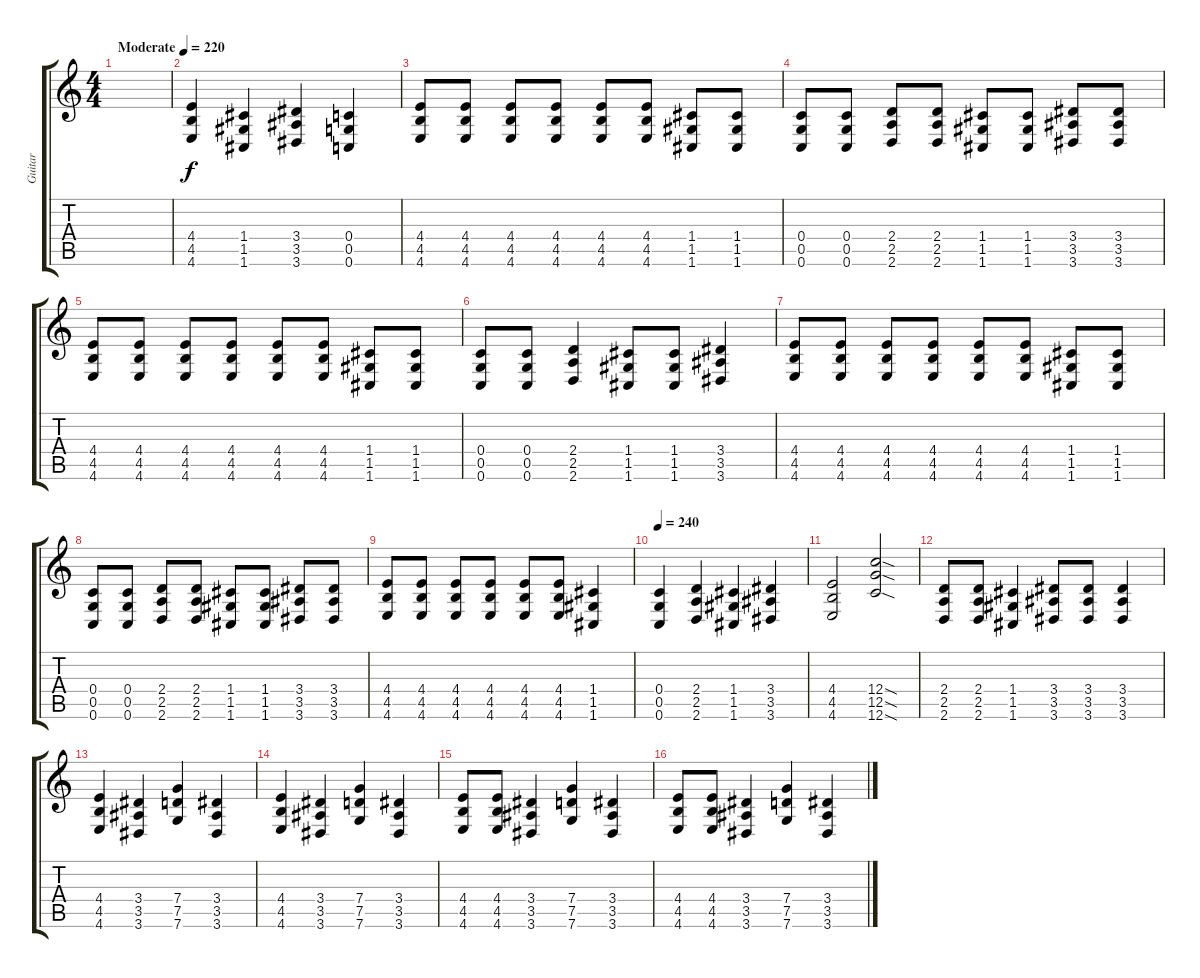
\track ("Guitar" "Guitar") {instrument distortionguitar}
\staff {score tabs}
\tuning (D4 A3 F3 C3 G2 C2) {hide}
\ts (4 4)
\tempo (220 "Moderate")
\clef g2
\ks c
|
(4.4 4.5 4.6).4 (1.4 1.5 1.6).4 (3.4 3.5 3.6).4 (0.4 0.5 0.6).4 |
(4.4 4.5 4.6).8 (4.4 4.5 4.6).8 (4.4 4.5 4.6).8 (4.4 4.5 4.6).8 (4.4 4.5 4.6).8 (4.4 4.5 4.6).8 (1.4 1.5 1.6).8 (1.4 1.5 1.6).8 |
(0.4 0.5 0.6).8 (0.4 0.5 0.6).8 (2.4 2.5 2.6).8 (2.4 2.5 2.6).8 (1.4 1.5 1.6).8 (1.4 1.5 1.6).8 (3.4 3.5 3.6).8 (3.4 3.5 3.6).8 |
(4.4 4.5 4.6).8 (4.4 4.5 4.6).8 (4.4 4.5 4.6).8 (4.4 4.5 4.6).8 (4.4 4.5 4.6).8 (4.4 4.5 4.6).8 (1.4 1.5 1.6).8 (1.4 1.5 1.6).8 |
(0.4 0.5 0.6).8 (0.4 0.5 0.6).8 (2.4 2.5 2.6).4 (1.4 1.5 1.6).8 (1.4 1.5 1.6).8 (3.4 3.5 3.6).4 |
(4.4 4.5 4.6).8 (4.4 4.5 4.6).8 (4.4 4.5 4.6).8 (4.4 4.5 4.6).8 (4.4 4.5 4.6).8 (4.4 4.5 4.6).8 (1.4 1.5 1.6).8 (1.4 1.5 1.6).8 |
(0.4 0.5 0.6).8 (0.4 0.5 0.6).8 (2.4 2.5 2.6).8 (2.4 2.5 2.6).8 (1.4 1.5 1.6).8 (1.4 1.5 1.6).8 (3.4 3.5 3.6).8 (3.4 3.5 3.6).8 |
(4.4 4.5 4.6).8 (4.4 4.5 4.6).8 (4.4 4.5 4.6).8 (4.4 4.5 4.6).8 (4.4 4.5 4.6).8 (4.4 4.5 4.6).8 (1.4 1.5 1.6).4 |
\tempo 240
(0.4 0.5 0.6).4 (2.4 2.5 2.6).4 (1.4 1.5 1.6).4 (3.4 3.5 3.6).4 |
(4.4 4.5 4.6).2 (12.4{sod} 12.5{sod} 12.6{sod}).2 |
(2.4 2.5 2.6).8 (2.4 2.5 2.6).8 (1.4 1.5 1.6).4 (3.4 3.5 3.6).8 (3.4 3.5 3.6).8 (3.4 3.5 3.6).4 |
(4.4 4.5 4.6).4 (3.4 3.5 3.6).4 (7.4 7.5 7.6).4 (3.4 3.5 3.6).4 |
(4.4 4.5 4.6).4 (3.4 3.5 3.6).4 (7.4 7.5 7.6).4 (3.4 3.5 3.6).4 |
(4.4 4.5 4.6).8 (4.4 4.5 4.6).8 (3.4 3.5 3.6).4 (7.4 7.5 7.6).4 (3.4 3.5 3.6).4 |
(4.4 4.5 4.6).8 (4.4 4.5 4.6).8 (3.4 3.5 3.6).4 (7.4 7.5 7.6).4 (3.4 3.5 3.6).4
